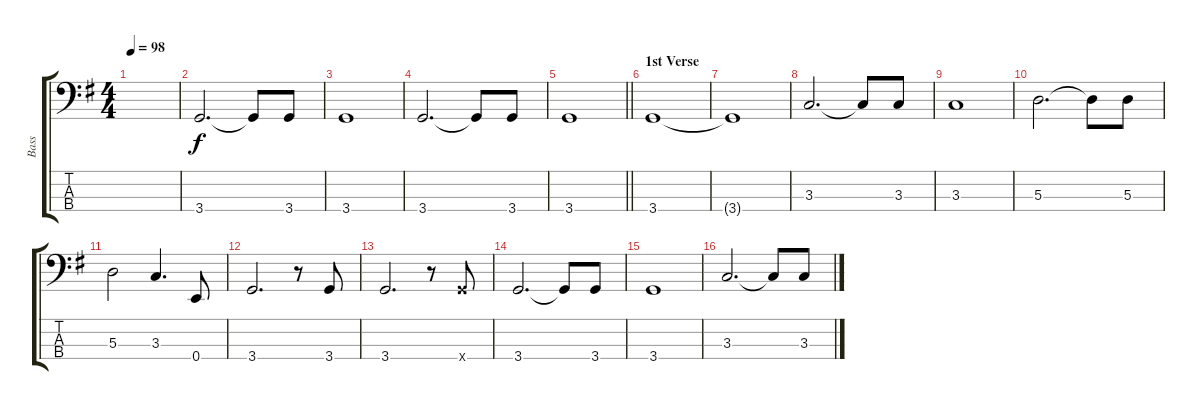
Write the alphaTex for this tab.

\track ("Bass" "Bass") {instrument electricbassfinger}
\staff {score tabs}
\tuning (G2 D2 A1 E1) {hide}
\ts (4 4)
\tempo 98
\clef f4
\ks g
|
3.4.2{d} 3.4{t}.8 3.4.8 |
3.4.1 |
3.4.2{d} 3.4{t}.8 3.4.8 |
\barLineRight lightlight
3.4.1 |
\section ("" "1st Verse")
3.4.1 |
3.4{t}.1 |
3.3.2{d} 3.3{t}.8 3.3.8 |
3.3.1 |
5.3.2{d} 5.3{t}.8 5.3.8 |
5.3.2 3.3.4{d} 0.4.8 |
3.4.2{d} r.8 3.4.8 |
3.4.2{d} r.8 3.4{x}.8 |
3.4.2{d} 3.4{t}.8 3.4.8 |
3.4.1 |
3.3.2{d} 3.3{t}.8 3.3.8
